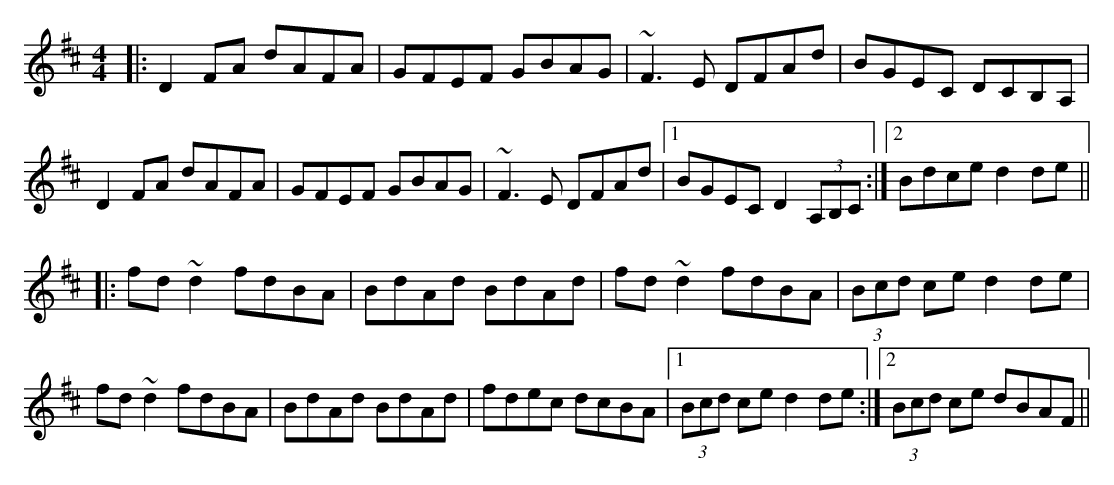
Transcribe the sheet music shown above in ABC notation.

X:1
M:4/4
K:D
|:D2 FA dAFA|GFEF GBAG|~F3 E DFAd|BGEC DCB,A,|
D2 FA dAFA|GFEF GBAG|~F3 E DFAd|1 BGEC D2 (3A,B,C:|2 Bdce d2 de||
|:fd ~d2 fdBA|BdAd BdAd|fd ~d2 fdBA|(3Bcd ce d2 de|
fd ~d2 fdBA|BdAd BdAd|fdec dcBA|1 (3Bcd ce d2 de:|2 (3Bcd ce dBAF||
